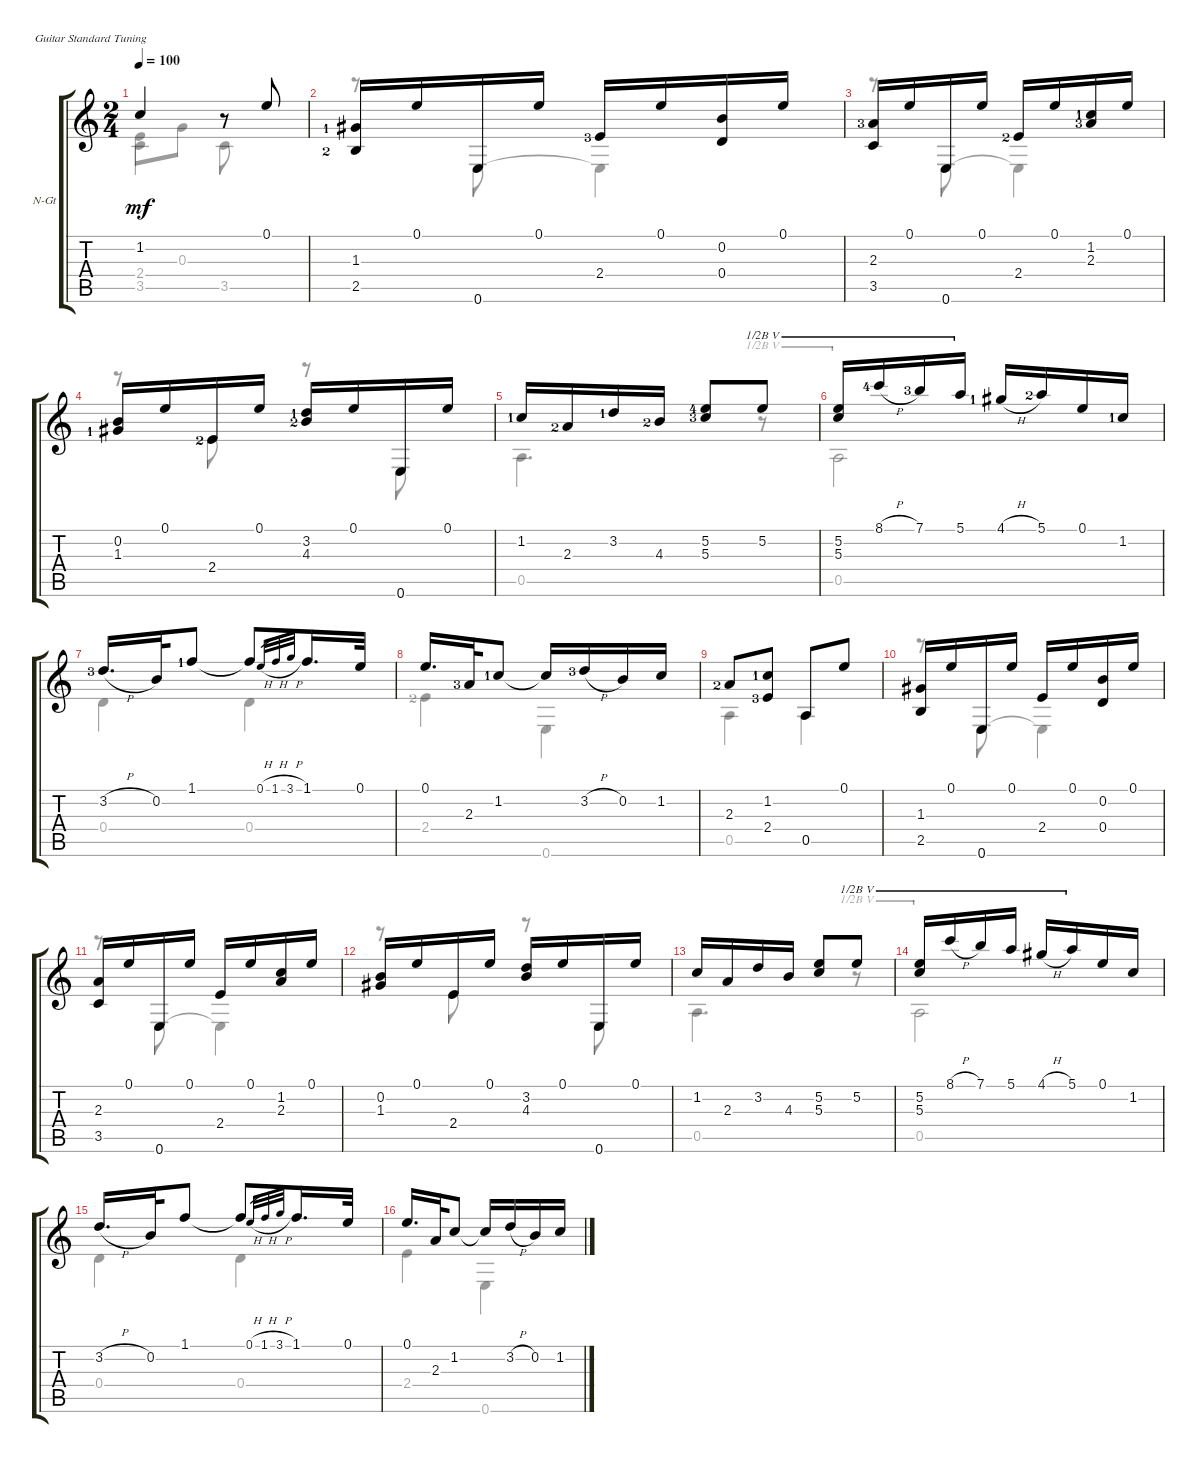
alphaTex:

\defaultSystemsLayout 4
\bracketExtendMode groupsimilarinstruments
\firstSystemTrackNameOrientation horizontal
\otherSystemsTrackNameOrientation horizontal
\track ("Nylon Guitar" "N-Gt") {instrument acousticguitarnylon}
\staff {score tabs}
\tuning (E4 B3 G3 D3 A2 E2)
\voice
\ts (2 4)
\tempo 100
\clef g2
\ks aminor
1.2.4{dy mf} r.8 0.1.8 |
(1.3{lf 2} 2.5{lf 3}).16 0.1.16 0.6.16 0.1.16 2.4{lf 4}.16 0.1.16 (0.2 0.4).16 0.1.16 |
(2.3{lf 4} 3.5).16 0.1.16 0.6.16 0.1.16 2.4{lf 3}.16 0.1.16 (1.2{lf 2} 2.3{lf 4}).16 0.1.16 |
(0.2 1.3{lf 2}).16 0.1.16 2.4{lf 3}.16 0.1.16 (3.2{lf 2} 4.3{lf 3}).16 0.1.16 0.6.16 0.1.16 |
1.2{lf 2}.16 2.3{lf 3}.16 3.2{lf 2}.16 4.3{lf 3}.16 (5.2{lf 5} 5.3{lf 4}).8 5.2.8{barre (5 half)} |
(5.2 5.3).16{barre (5 half)} 8.1{h lf 5}.16{barre (5 half)} 7.1{lf 4}.16{barre (5 half)} 5.1.16{barre (5 half)} 4.1{h lf 2}.16 5.1{lf 3}.16 0.1.16 1.2{lf 2}.16 |
3.2{h lf 4}.16{d} 0.2.32 1.1{lf 2}.8 1.1{t}.8 0.1{h}.32{gr} 1.1{h}.32{gr} 3.1{h}.32{gr} 1.1.16{d} 0.1.32 |
0.1.16{d} 2.3{lf 4}.32 1.2{lf 2}.8 1.2{t}.16 3.2{h lf 4}.16 0.2.16 1.2.16 |
2.3{lf 3}.8 (1.2{lf 2} 2.4{lf 4}).8 0.5.8 0.1.8 |
(1.3 2.5).16 0.1.16 0.6.16 0.1.16 2.4.16 0.1.16 (0.2 0.4).16 0.1.16 |
(2.3 3.5).16 0.1.16 0.6.16 0.1.16 2.4.16 0.1.16 (1.2 2.3).16 0.1.16 |
(0.2 1.3).16 0.1.16 2.4.16 0.1.16 (3.2 4.3).16 0.1.16 0.6.16 0.1.16 |
1.2.16 2.3.16 3.2.16 4.3.16 (5.2 5.3).8 5.2.8{barre (5 half)} |
(5.2 5.3).16{barre (5 half)} 8.1{h}.16{barre (5 half)} 7.1.16{barre (5 half)} 5.1.16{barre (5 half)} 4.1{h}.16{barre (5 half)} 5.1.16{barre (5 half)} 0.1.16 1.2.16 |
3.2{h}.16{d} 0.2.32 1.1.8 1.1{t}.8 0.1{h}.32{gr} 1.1{h}.32{gr} 3.1{h}.32{gr} 1.1.16{d} 0.1.32 |
0.1.16{d} 2.3.32 1.2.8 1.2{t}.16 3.2{h}.16 0.2.16 1.2.16
\voice
\clef g2
\ottava regular
\simile none
\ks aminor
2.4.8{dy mf} 0.3.8 3.5.8 |
r.8 0.6.8 0.6{t}.4 |
r.8 0.6.8 0.6{t}.4 |
r.8 2.4{lf 3}.8 r.8 0.6.8 |
0.5.4{d} r.8{barre (5 half)} |
0.5.2{barre (5 half)} |
0.4.4 0.4.4 |
2.4{lf 3}.4 0.6.4 |
0.5.4 0.5.4 |
r.8 0.6.8 0.6{t}.4 |
r.8 0.6.8 0.6{t}.4 |
r.8 2.4.8 r.8 0.6.8 |
0.5.4{d} r.8{barre (5 half)} |
0.5.2{barre (5 half)} |
0.4.4 0.4.4 |
2.4.4 0.6.4
\voice
\clef g2
\ottava regular
\simile none
\ks aminor
3.5.4{dy mf} |
|
|
|
|
|
|
|
|
|
|
|
|
|
|
